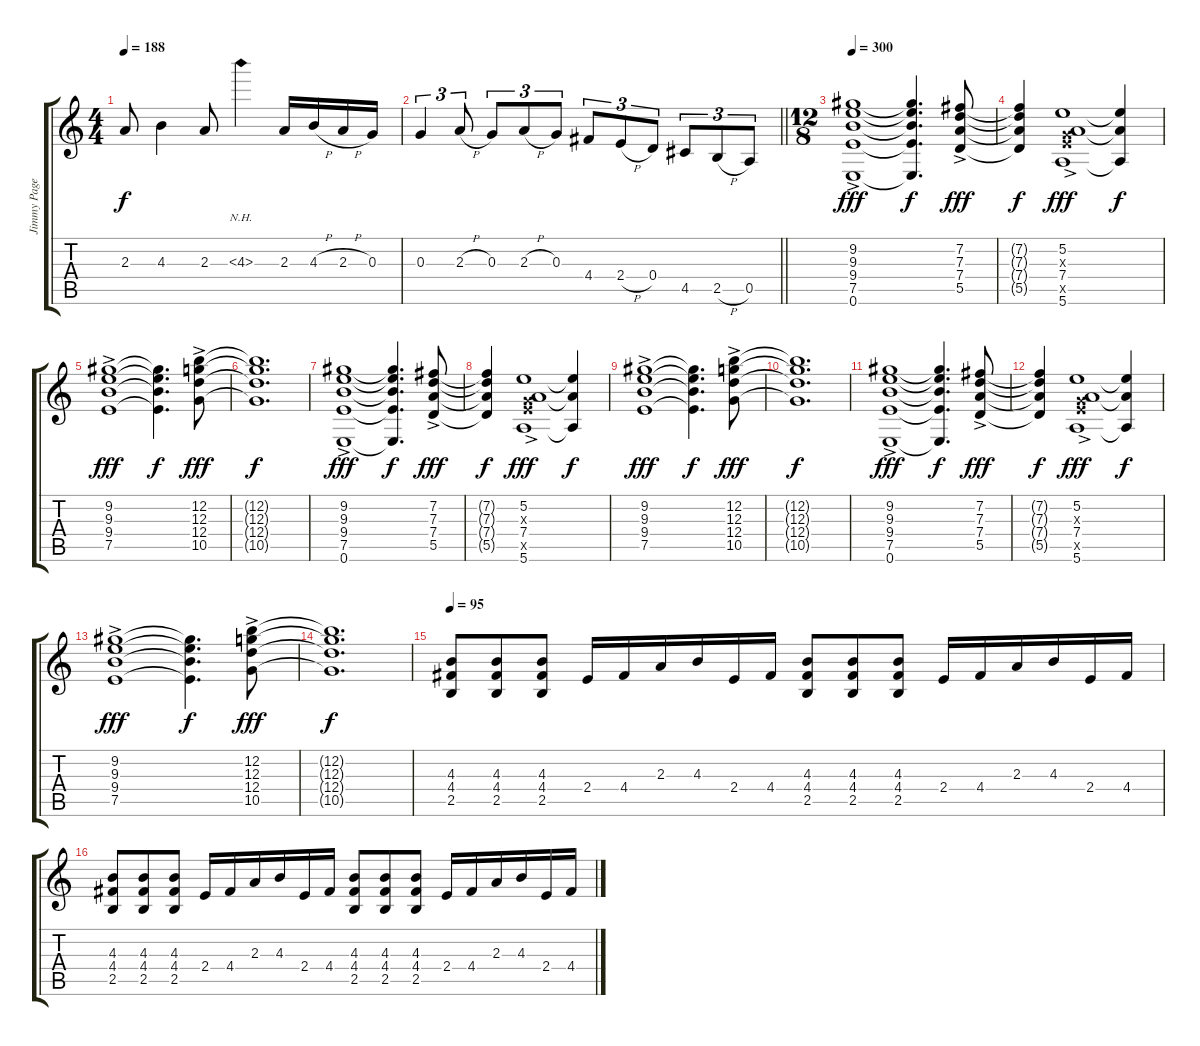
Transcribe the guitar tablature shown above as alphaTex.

\track ("Jimmy Page - Guitar" "Jimmy Page") {instrument overdrivenguitar}
\staff {score tabs}
\tuning (E4 B3 G3 D3 A2 E2) {hide}
\ts (4 4)
\tempo 188
\clef g2
\ks c
2.3.8{dy f} 4.3.4 2.3.8 4.3{nh}.4 2.3.16 4.3{h}.16 2.3{h}.16 0.3.16 |
\barLineRight lightlight
0.3.4{tu (3 2)} 2.3{h}.8{tu (3 2)} 0.3.8{tu (3 2)} 2.3{h}.8{tu (3 2)} 0.3.8{tu (3 2)} 4.4.8{tu (3 2)} 2.4{h}.8{tu (3 2)} 0.4.8{tu (3 2)} 4.5.8{tu (3 2)} 2.5{h}.8{tu (3 2)} 0.5.8{tu (3 2)} |
\ts (12 8)
\tempo 300
(9.2{ac} 9.3{ac} 9.4{ac} 7.5{ac} 0.6{ac}).1{dy fff volume 10} (9.2{t} 9.3{t} 9.4{t} 7.5{t} 0.6{t}).4{d dy f} (7.2{ac} 7.3 7.4{ac} 5.5{ac}).8{dy fff} |
(7.2{t} 7.3{t} 7.4{t} 5.5{t}).4{dy f} (5.2{ac} 0.3{x} 7.4{ac} 7.5{x} 5.6{ac}).1{dy fff} (5.2{t} 7.4{t} 5.6{t}).4{dy f} |
(9.2{ac} 9.3{ac} 9.4{ac} 7.5{ac}).1{dy fff} (9.2{t} 9.3{t} 9.4{t} 7.5{t}).4{d dy f} (12.2{ac} 12.3 12.4{ac} 10.5{ac}).8{dy fff} |
(12.2{t} 12.3{t} 12.4{t} 10.5{t}).1{d dy f} |
(9.2{ac} 9.3{ac} 9.4{ac} 7.5{ac} 0.6{ac}).1{dy fff} (9.2{t} 9.3{t} 9.4{t} 7.5{t} 0.6{t}).4{d dy f} (7.2{ac} 7.3 7.4{ac} 5.5{ac}).8{dy fff} |
(7.2{t} 7.3{t} 7.4{t} 5.5{t}).4{dy f} (5.2{ac} 0.3{x} 7.4{ac} 7.5{x} 5.6{ac}).1{dy fff} (5.2{t} 7.4{t} 5.6{t}).4{dy f} |
(9.2{ac} 9.3{ac} 9.4{ac} 7.5{ac}).1{dy fff} (9.2{t} 9.3{t} 9.4{t} 7.5{t}).4{d dy f} (12.2{ac} 12.3 12.4{ac} 10.5{ac}).8{dy fff} |
(12.2{t} 12.3{t} 12.4{t} 10.5{t}).1{d dy f} |
(9.2{ac} 9.3{ac} 9.4{ac} 7.5{ac} 0.6{ac}).1{dy fff} (9.2{t} 9.3{t} 9.4{t} 7.5{t} 0.6{t}).4{d dy f} (7.2{ac} 7.3 7.4{ac} 5.5{ac}).8{dy fff} |
(7.2{t} 7.3{t} 7.4{t} 5.5{t}).4{dy f} (5.2{ac} 0.3{x} 7.4{ac} 7.5{x} 5.6{ac}).1{dy fff} (5.2{t} 7.4{t} 5.6{t}).4{dy f} |
(9.2{ac} 9.3{ac} 9.4{ac} 7.5{ac}).1{dy fff} (9.2{t} 9.3{t} 9.4{t} 7.5{t}).4{d dy f} (12.2{ac} 12.3 12.4{ac} 10.5{ac}).8{dy fff} |
(12.2{t} 12.3{t} 12.4{t} 10.5{t}).1{d dy f} |
\tempo 95
(4.3 4.4 2.5).8 (4.3 4.4 2.5).8 (4.3 4.4 2.5).8 2.4.16 4.4.16 2.3.16 4.3.16 2.4.16 4.4.16 (4.3 4.4 2.5).8 (4.3 4.4 2.5).8 (4.3 4.4 2.5).8 2.4.16 4.4.16 2.3.16 4.3.16 2.4.16 4.4.16 |
(4.3 4.4 2.5).8 (4.3 4.4 2.5).8 (4.3 4.4 2.5).8 2.4.16 4.4.16 2.3.16 4.3.16 2.4.16 4.4.16 (4.3 4.4 2.5).8 (4.3 4.4 2.5).8 (4.3 4.4 2.5).8 2.4.16 4.4.16 2.3.16 4.3.16 2.4.16 4.4.16
